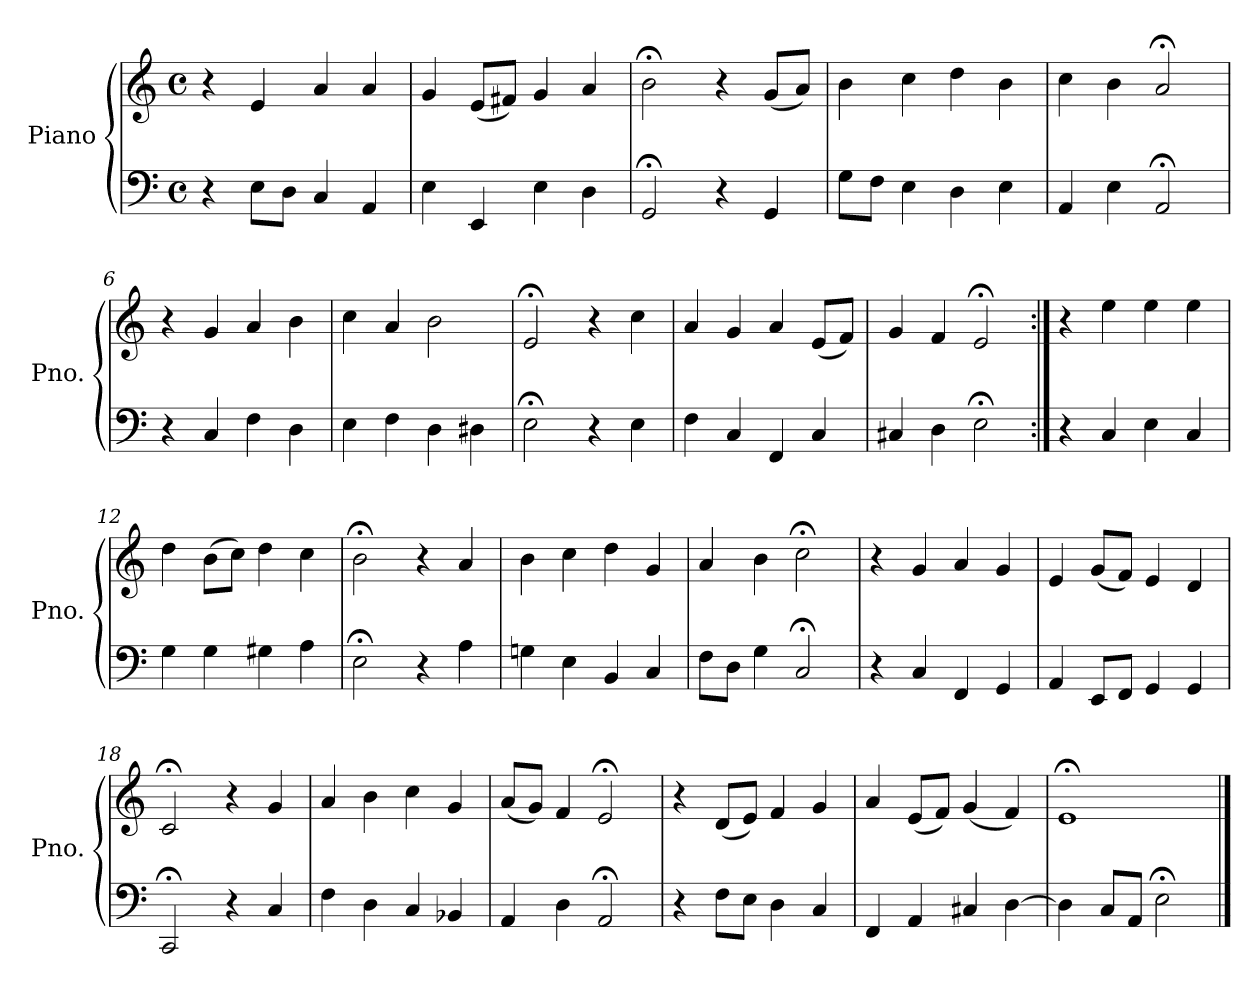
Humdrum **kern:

**kern	**kern
*part1	*part1
*staff2	*staff1
*I"Piano	*
*I'Pno.	*
*clefF4	*clefG2
*k[]	*k[]
*M4/4	*M4/4
*met(c)	*met(c)
=1	=1
4r	4r
8E\L	4e/
8D\J	.
4C/	4a/
4AA/	4a/
=2	=2
4E\	4g/
4EE/	(8e/L
.	8f#X/J)
4E\	4g/
4D\	4a/
=3	=3
2GG;</	2b;<\
4r	4r
4GG/	(8g/L
.	8a/J)
=4	=4
8G\L	4b\
8F\J	.
4E\	4cc\
4D\	4dd\
4E\	4b\
=5	=5
4AA/	4cc\
4E\	4b\
2AA;</	2a;</
=6	=6
4r	4r
4C/	4g/
4F\	4a/
4D\	4b\
=7	=7
4E\	4cc\
4F\	4a/
4D\	2b\
4D#X\	.
!!LO:LB:g=z
=8	=8
2E;<\	2e;</
4r	4r
4E\	4cc\
=9	=9
4F\	4a/
4C/	4g/
4FF/	4a/
4C/	(8e/L
.	8f/J)
=10	=10
4C#X/	4g/
4D\	4f/
2E;<\	2e;</
=11:|!	=11:|!
4r	4r
4C/	4ee\
4E\	4ee\
4C/	4ee\
=12	=12
4G\	4dd\
4G\	(8b\L
.	8cc\J)
4G#X\	4dd\
4A\	4cc\
=13	=13
2E;<\	2b;<\
4r	4r
4A\	4a/
=14	=14
4Gn\	4b\
4E\	4cc\
4BB/	4dd\
4C/	4g/
=15	=15
8F\L	4a/
8D\J	.
4G\	4b\
2C;</	2cc;<\
!!LO:LB:g=z
=16	=16
4r	4r
4C/	4g/
4FF/	4a/
4GG/	4g/
=17	=17
4AA/	4e/
8EE/L	(8g/L
8FF/J	8f/J)
4GG/	4e/
4GG/	4d/
=18	=18
2CC;</	2c;</
4r	4r
4C/	4g/
=19	=19
4F\	4a/
4D\	4b\
4C/	4cc\
4BB-X/	4g/
=20	=20
4AA/	(8a/L
.	8g/J)
4D\	4f/
2AA;</	2e;</
=21	=21
4r	4r
8F\L	(8d/L
8E\J	8e/J)
4D\	4f/
4C/	4g/
=22	=22
4FF/	4a/
4AA/	(8e/L
.	8f/J)
4C#X/	(4g/
[4D\	4f/)
=23	=23
4D\]	1e;<
8C/L	.
8AA/J	.
2E;<\	.
==	==
*-	*-
